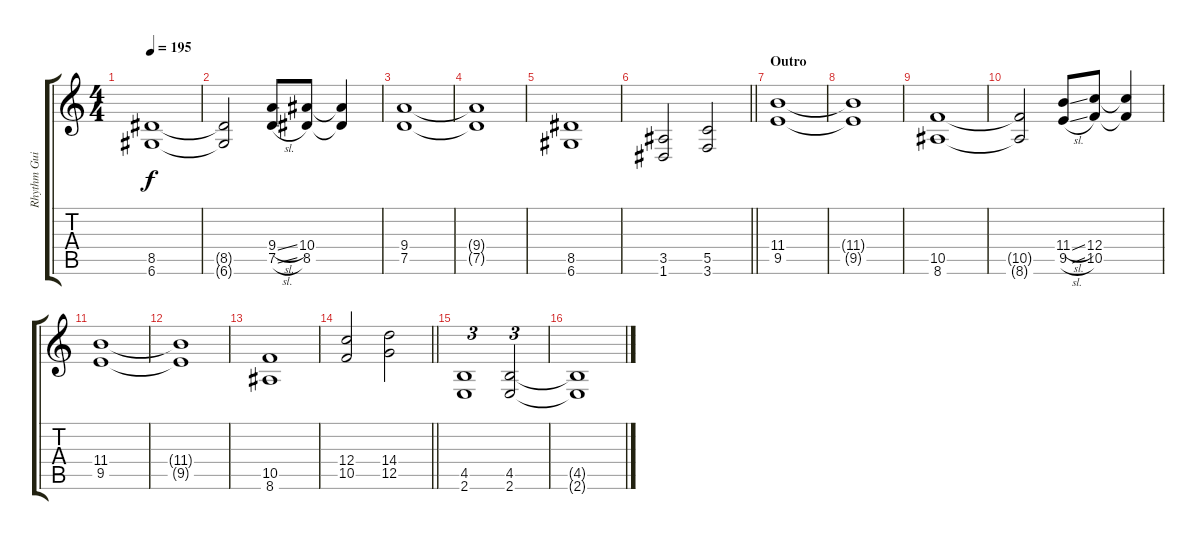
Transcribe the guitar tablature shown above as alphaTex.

\track ("Rhythm Guitar" "Rhythm Gui") {instrument distortionguitar}
\staff {score tabs}
\tuning (D4 A3 F3 C3 G2 D2) {hide}
\ts (4 4)
\tempo 195
\clef g2
\ks c
(8.5 6.6).1{dy f} |
(8.5{t} 6.6{t}).2 (9.4{sl} 7.5{sl}).8 (10.4 8.5).8 (10.4{t} 8.5{t}).4 |
(9.4 7.5).1 |
(9.4{t} 7.5{t}).1 |
(8.5 6.6).1 |
\barLineRight lightlight
(3.5 1.6).2 (5.5 3.6).2 |
\section ("" "Outro")
(11.4 9.5).1 |
(11.4{t} 9.5{t}).1 |
(10.5 8.6).1 |
(10.5{t} 8.6{t}).2 (11.4{sl} 9.5{sl}).8 (12.4 10.5).8 (12.4{t} 10.5{t}).4 |
(11.4 9.5).1 |
(11.4{t} 9.5{t}).1 |
(10.5 8.6).1 |
\barLineRight lightlight
(12.4 10.5).2 (14.4 12.5).2 |
(4.5 2.6).1{tu (3 2)} (4.5 2.6).2{tu (3 2)} |
(4.5{t} 2.6{t}).1
